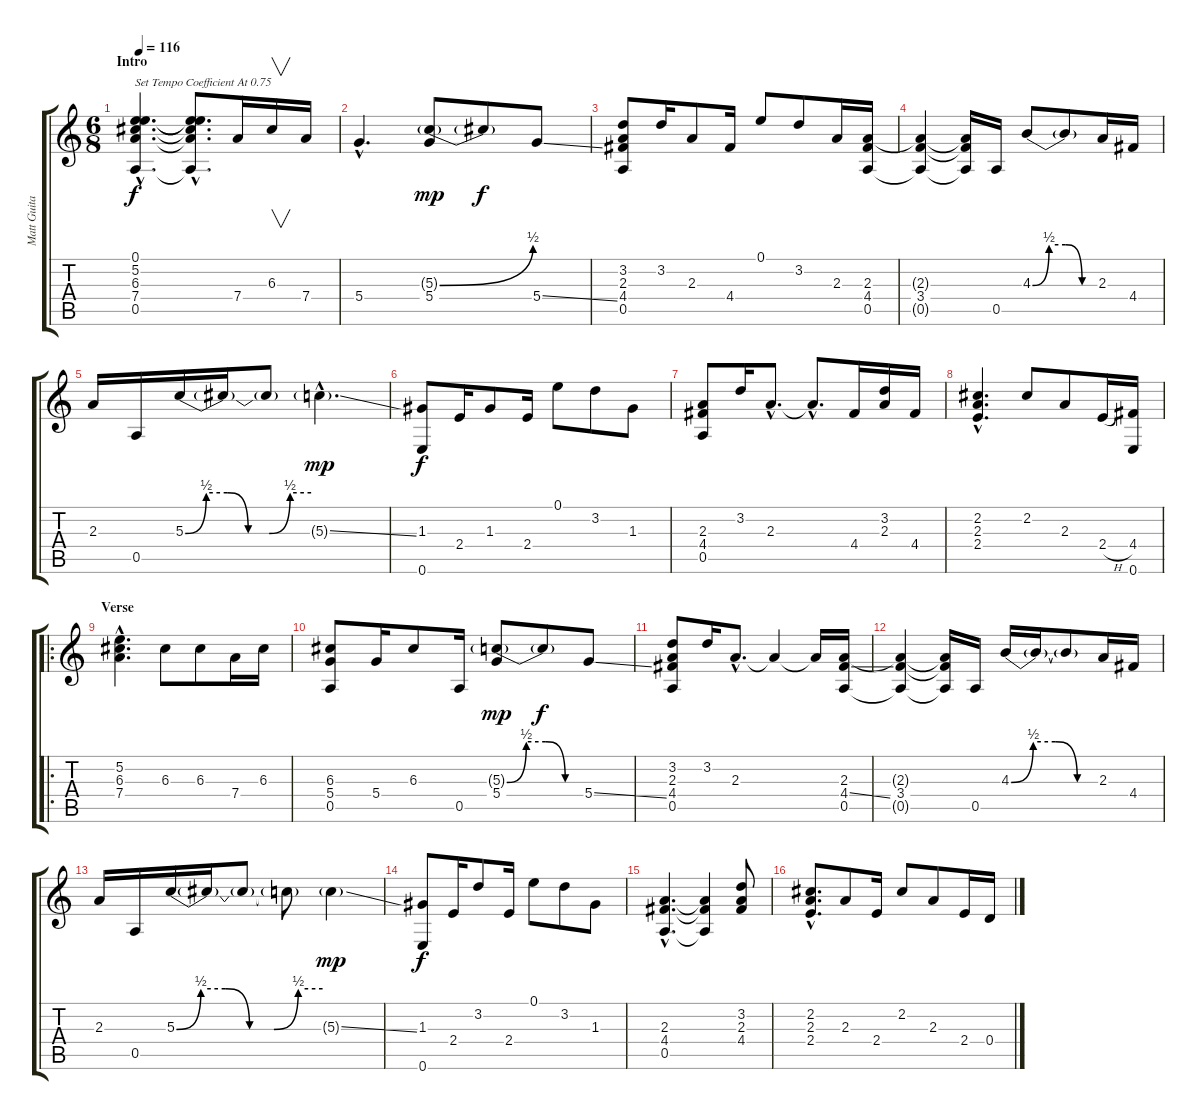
\track ("Matt Guitar" "Matt Guita") {instrument electricbassfinger}
\staff {score tabs}
\tuning (E4 B3 G3 D3 A2 E2) {hide}
\ts (6 8)
\section ("" "Intro")
\tempo 116
\clef g2
\ks c
(0.1{hac} 5.2{hac} 6.3{hac} 7.4{hac} 0.5{hac}).4{d txt "Set Tempo Coefficient At 0.75" dy f instrument electricbassfinger} (0.1{hac t} 5.2{hac t} 6.3{hac t} 7.4{hac t} 0.5{hac t}).8{d} 7.4.16 6.3.16{v} 7.4.16 |
5.4{hac}.4{d} (5.3{be (bend 0 0 60 2) g} 5.4).8{dy mp} 5.3{t}.8{dy f} 5.4{ss}.8 |
(3.2 2.3 4.4 0.5).8 3.2.16 2.3.8 4.4.16 0.1.8 3.2.8 2.3.16 (2.3 4.4 0.5).16 |
(2.3{t} 3.4 0.5{t}).4 (2.3{t} 3.4{t} 0.5{t}).16 0.5.16 4.3{be (custom 0 0 15 2 30 2 45 0 60 0)}.8 4.3{t}.8 2.3.16 4.4.16 |
2.3.16 0.5.16 5.3{be (custom 0 0 10 2 20 2 30 0 40 0 50 2 60 2)}.16 5.3{t}.16 5.3{t}.8 5.3{ss g hac}.4{d dy mp} |
(1.3 0.6).8{dy f} 2.4.16 1.3.8 2.4.16 0.1.8 3.2.8 1.3.8 |
(2.3 4.4 0.5).8 3.2.16 2.3{hac}.8{d} 2.3{hac t}.8{d} 4.4.16 (3.2 2.3).16 4.4.16 |
(2.2{hac} 2.3{hac} 2.4{hac}).4{d} 2.2.8 2.3.8 2.4{h}.16 (4.4 0.6).16 |
\ro
\section ("" "Verse")
(5.2{hac} 6.3{hac} 7.4{hac}).4{d} 6.3.8 6.3.8 7.4.16 6.3.16 |
(6.3 5.4 0.5).8 5.4.16 6.3.8 0.5.16 (5.3{be (custom 0 0 15 2 30 2 45 0 60 0) g} 5.4).8{dy mp} 5.3{t}.8{dy f} 5.4{ss}.8 |
(3.2 2.3 4.4 0.5).8 3.2.16 2.3{hac}.8{d} 2.3{t}.4 2.3{t}.16 (2.3 4.4{ss} 0.5).16 |
(2.3{t} 3.4 0.5{t}).4 (2.3{t} 3.4{t} 0.5{t}).16 0.5.16 4.3{be (custom 0 0 15 2 30 2 45 0 60 0)}.16 4.3{t}.16 4.3{t}.8 2.3.16 4.4.16 |
2.3.16 0.5.16 5.3{be (custom 0 0 10 2 20 2 30 0 40 0 50 2 60 2)}.16 5.3{t}.16 5.3{t}.8 5.3{t}.8 5.3{ss g}.4{dy mp} |
(1.3 0.6).8{dy f} 2.4.16 3.2.8 2.4.16 0.1.8 3.2.8 1.3.8 |
(2.3{hac} 4.4{hac} 0.5{hac}).4{d} (2.3{t} 4.4{t} 0.5{t}).4 (3.2 2.3 4.4).8 |
(2.2{hac} 2.3{hac} 2.4{hac}).8{d} 2.3.8 2.4.16 2.2.8 2.3.8 2.4.16 0.4.16
